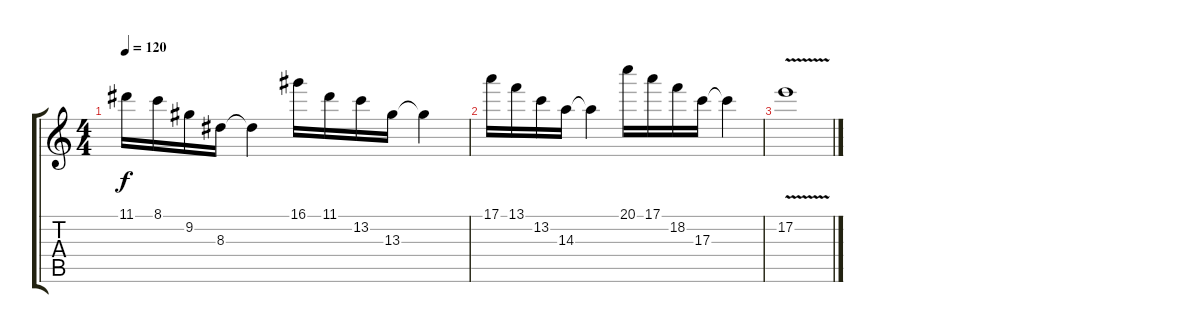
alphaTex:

\track "" {instrument electricguitarmuted}
\staff {score tabs}
\tuning (E4 B3 G3 D3 A2 E2) {hide}
\ts (4 4)
\tempo 120
\clef g2
\ks c
11.1.16{dy f} 8.1.16 9.2.16 8.3.16 8.3{t}.4 16.1.16 11.1.16 13.2.16 13.3.16 13.3{t}.4 |
17.1.16 13.1.16 13.2.16 14.3.16 14.3{t}.4 20.1.16 17.1.16 18.2.16 17.3.16 17.3{t}.4 |
17.2{v}.1
